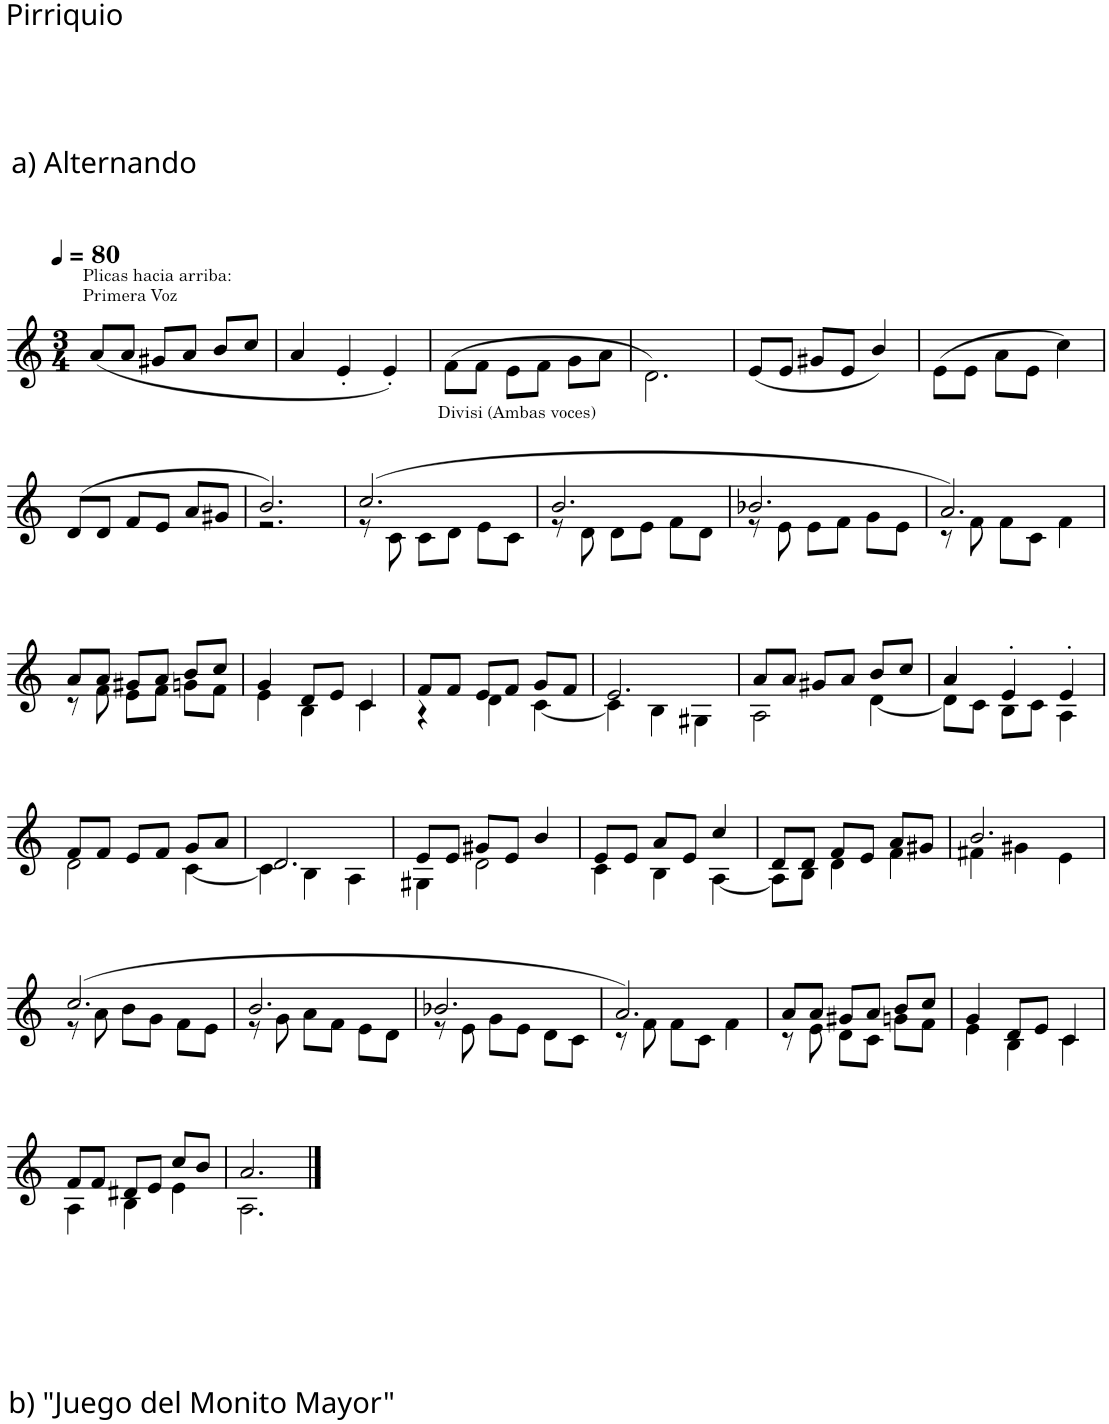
**kern
*part1
*staff1
*I"Mujeres
*clefG2
*k[]
*M3/4
*MM80
=1
!LO:TX:a:t=Plicas hacia arriba&colon;
!LO:TX:a:t=Primera Voz
(8a/L
8a/J
8g#X/L
8a/J
8b/L
8cc/J
=2
4a/
4e'/
4e'/)
=3
(8f\L
8f\J
8e\L
8f\J
8g\L
8a\J
=4
2.d\)
=5
(8e/L
8e/J
8g#X/L
8e/J
4b/)
=6
(8e\L
8e\J
8a\L
8e\J
4cc\)
!!LO:LB:g=z
=7
(8d/L
8d/J
8f/L
8e/J
8a/L
8g#X/J
=8
*^
2.b/)	2.r
=9	=9
!LO:TX:a:t=Divisi (Ambas voces)	!
(2.cc/	8r
.	8c\
.	8c\L
.	8d\J
.	8e\L
.	8c\J
=10	=10
2.b/	8r
.	8d\
.	8d\L
.	8e\J
.	8f\L
.	8d\J
=11	=11
2.b-X/	8r
.	8e\
.	8e\L
.	8f\J
.	8g\L
.	8e\J
=12	=12
2.a/)	8r
.	8f\
.	8f\L
.	8c\J
.	4f\
!!LO:LB:g=z	!!
=13	=13
8a/L	8r
8a/J	8f\
8g#X/L	8e\L
8a/J	8f\J
8b/L	8gn\L
8cc/J	8f\J
=14	=14
4g/	4e\
8d/L	4B\
8e/J	.
4c/	4c\
=15	=15
8f/L	4r
8f/J	.
8e/L	4d\
8f/J	.
8g/L	[4c\
8f/J	.
=16	=16
2.e/	4c\]
.	4B\
.	4G#X\
=17	=17
8a/L	2A\
8a/J	.
8g#X/L	.
8a/J	.
8b/L	[4d\
8cc/J	.
=18	=18
4a/	8d\L]
.	8c\J
4e'/	8B\L
.	8c\J
4e'/	4A\
!!LO:LB:g=z	!!
=19	=19
8f/L	2d\
8f/J	.
8e/L	.
8f/J	.
8g/L	[4c\
8a/J	.
=20	=20
2.d/	4c\]
.	4B\
.	4A\
=21	=21
8e/L	4G#X\
8e/J	.
8g#X/L	2d\
8e/J	.
4b/	.
=22	=22
8e/L	4c\
8e/J	.
8a/L	4B\
8e/J	.
4cc/	[4A\
=23	=23
8d/L	8A\L]
8d/J	8B\J
8f/L	4d\
8e/J	.
8a/L	4f\
8g#X/J	.
=24	=24
2.b/	4f#X\
.	4g#X\
.	4e\
!!LO:LB:g=z	!!
=25	=25
(2.cc/	8r
.	8a\
.	8b\L
.	8g\J
.	8f\L
.	8e\J
=26	=26
2.b/	8r
.	8g\
.	8a\L
.	8f\J
.	8e\L
.	8d\J
=27	=27
2.b-X/	8r
.	8e\
.	8g\L
.	8e\J
.	8d\L
.	8c\J
=28	=28
2.a/)	8r
.	8f\
.	8f\L
.	8c\J
.	4f\
=29	=29
8a/L	8r
8a/J	8e\
8g#X/L	8d\L
8a/J	8c\J
8b/L	8gn\L
8cc/J	8f\J
=30	=30
4g/	4e\
8d/L	4B\
8e/J	.
4c/	4c\
!!LO:LB:g=z	!!
=31	=31
8f/L	4A\
8f/J	.
8d#X/L	4B\
8e/J	.
8cc/L	4e\
8b/J	.
=32	=32
2.a/	2.A\
*v	*v
==
*-
